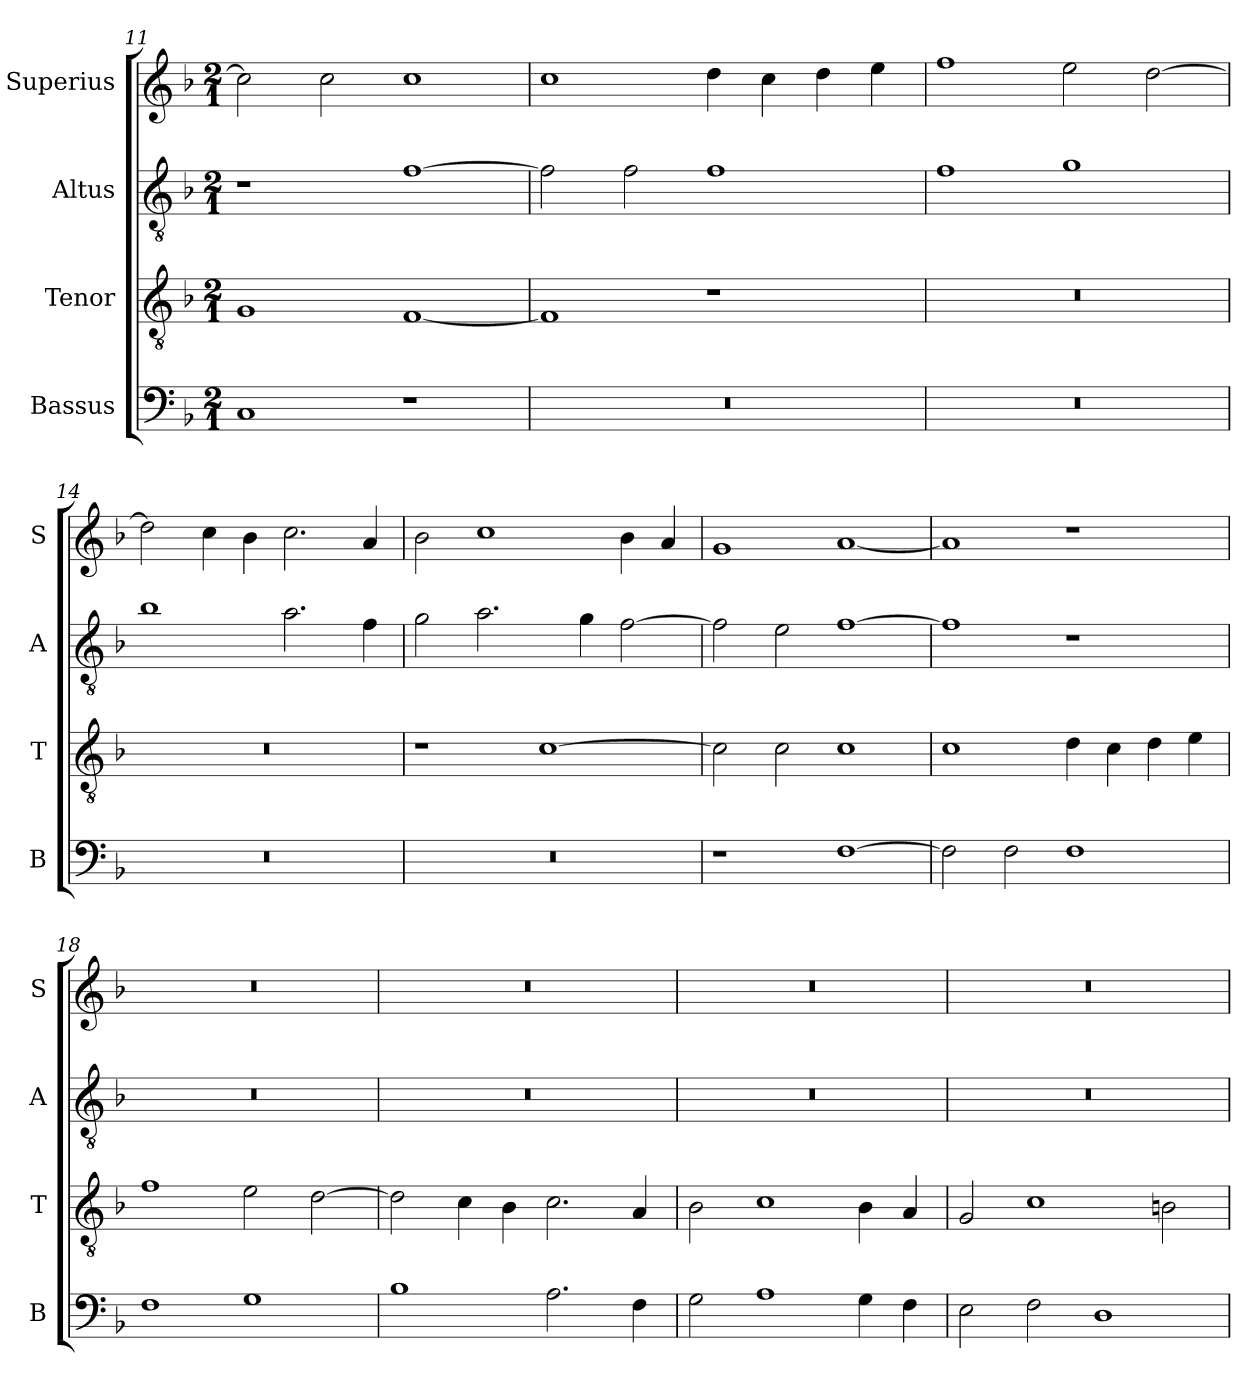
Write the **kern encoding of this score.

**kern	**kern	**kern	**kern
*part4	*part3	*part2	*part1
*staff4	*staff3	*staff2	*staff1
*I"Bassus	*I"Tenor	*I"Altus	*I"Superius
*I'B	*I'T	*I'A	*I'S
*clefF4	*clefGv2	*clefGv2	*clefG2
*k[b-]	*k[b-]	*k[b-]	*k[b-]
*F:	*F:	*F:	*F:
*M2/1	*M2/1	*M2/1	*M2/1
=11	=11	=11	=11
1C	1G	1r	2cc]
.	.	.	2cc
1r	[1F	[1f	1cc
=12	=12	=12	=12
0r	1F]	2f]	1cc
.	.	2f	.
.	1r	1f	4dd
.	.	.	4cc
.	.	.	4dd
.	.	.	4ee
=13	=13	=13	=13
0r	0r	1f	1ff
.	.	1g	2ee
.	.	.	[2dd
=14	=14	=14	=14
0r	0r	1b-	2dd]
.	.	.	4cc
.	.	.	4b-
.	.	2.a	2.cc
.	.	4f	4a
=15	=15	=15	=15
0r	1r	2g	2b-
.	.	2.a	1cc
.	[1c	.	.
.	.	4g	.
.	.	[2f	4b-
.	.	.	4a
=16	=16	=16	=16
1r	2c]	2f]	1g
.	2c	2e	.
[1F	1c	[1f	[1a
=17	=17	=17	=17
2F]	1c	1f]	1a]
2F	.	.	.
1F	4d	1r	1r
.	4c	.	.
.	4d	.	.
.	4e	.	.
=18	=18	=18	=18
1F	1f	0r	0r
1G	2e	.	.
.	[2d	.	.
=19	=19	=19	=19
1B-	2d]	0r	0r
.	4c	.	.
.	4B-	.	.
2.A	2.c	.	.
4F	4A	.	.
=20	=20	=20	=20
2G	2B-	0r	0r
1A	1c	.	.
4G	4B-	.	.
4F	4A	.	.
=21	=21	=21	=21
2E	2G	0r	0r
2F	1c	.	.
1D	.	.	.
.	2Bn	.	.
=	=	=	=
*-	*-	*-	*-
